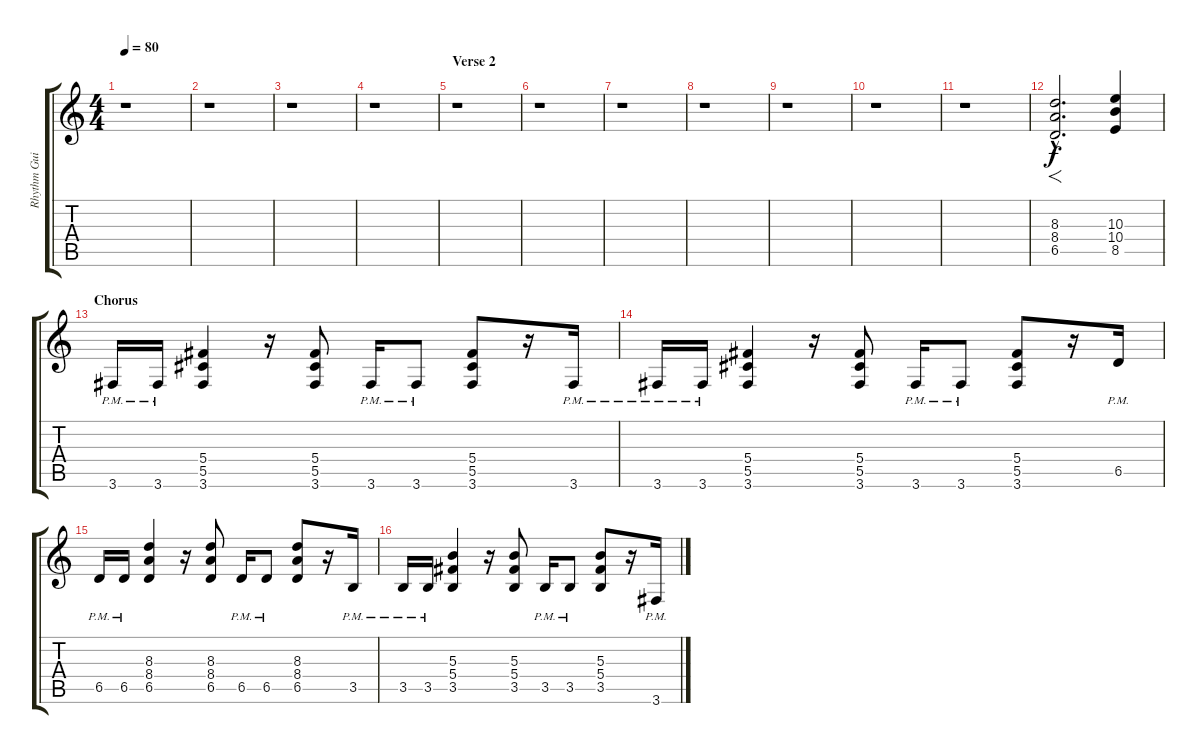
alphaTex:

\track ("Rhythm Guitar" "Rhythm Gui") {instrument distortionguitar}
\staff {score tabs}
\tuning (Eb4 Bb3 Gb3 Db3 Ab2 Eb2) {hide}
\ts (4 4)
\tempo 80
\clef g2
\ks c
r.1{dy f} |
r.1 |
r.1 |
r.1 |
\section ("" "Verse 2")
r.1 |
r.1 |
r.1 |
r.1 |
r.1 |
r.1 |
r.1 |
(8.3{hac} 8.4{hac} 6.5{hac}).2{f d} (10.3 10.4 8.5).4 |
\section ("" "Chorus")
3.6{pm}.16 3.6{pm}.16 (5.4 5.5 3.6).4 r.16 (5.4 5.5 3.6).8 3.6{pm}.16 3.6{pm}.8 (5.4 5.5 3.6).8 r.16 3.6{pm}.16 |
3.6{pm}.16 3.6{pm}.16 (5.4 5.5 3.6).4 r.16 (5.4 5.5 3.6).8 3.6{pm}.16 3.6{pm}.8 (5.4 5.5 3.6).8 r.16 6.5{pm}.16 |
6.5{pm}.16 6.5{pm}.16 (8.3 8.4 6.5).4 r.16 (8.3 8.4 6.5).8 6.5{pm}.16 6.5{pm}.8 (8.3 8.4 6.5).8 r.16 3.5{pm}.16 |
3.5{pm}.16 3.5{pm}.16 (5.3 5.4 3.5).4 r.16 (5.3 5.4 3.5).8 3.5{pm}.16 3.5{pm}.8 (5.3 5.4 3.5).8 r.16 3.6{pm}.16
